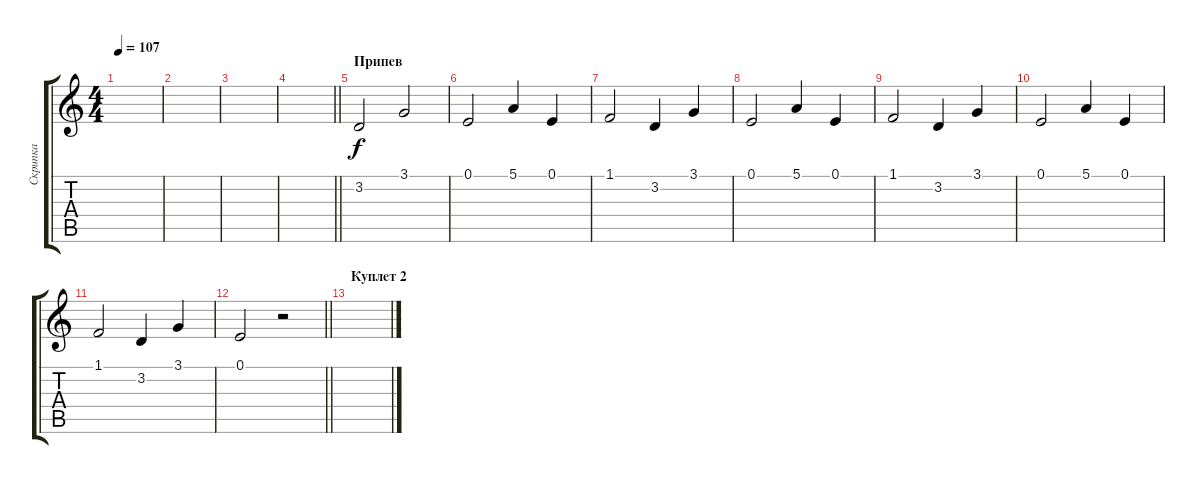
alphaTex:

\track ("Скрипка" "Скрипка") {instrument viola}
\staff {score tabs}
\tuning (E4 B3 G3 D3 A2 E2) {hide}
\ts (4 4)
\tempo 107
\clef g2
\ks c
|
|
|
\barLineRight lightlight
|
\section ("" "Припев")
3.2.2 3.1.2 |
0.1.2 5.1.4 0.1.4 |
1.1.2 3.2.4 3.1.4 |
0.1.2 5.1.4 0.1.4 |
1.1.2 3.2.4 3.1.4 |
0.1.2 5.1.4 0.1.4 |
1.1.2 3.2.4 3.1.4 |
\barLineRight lightlight
0.1.2 r.2 |
\section ("" "Куплет 2")
